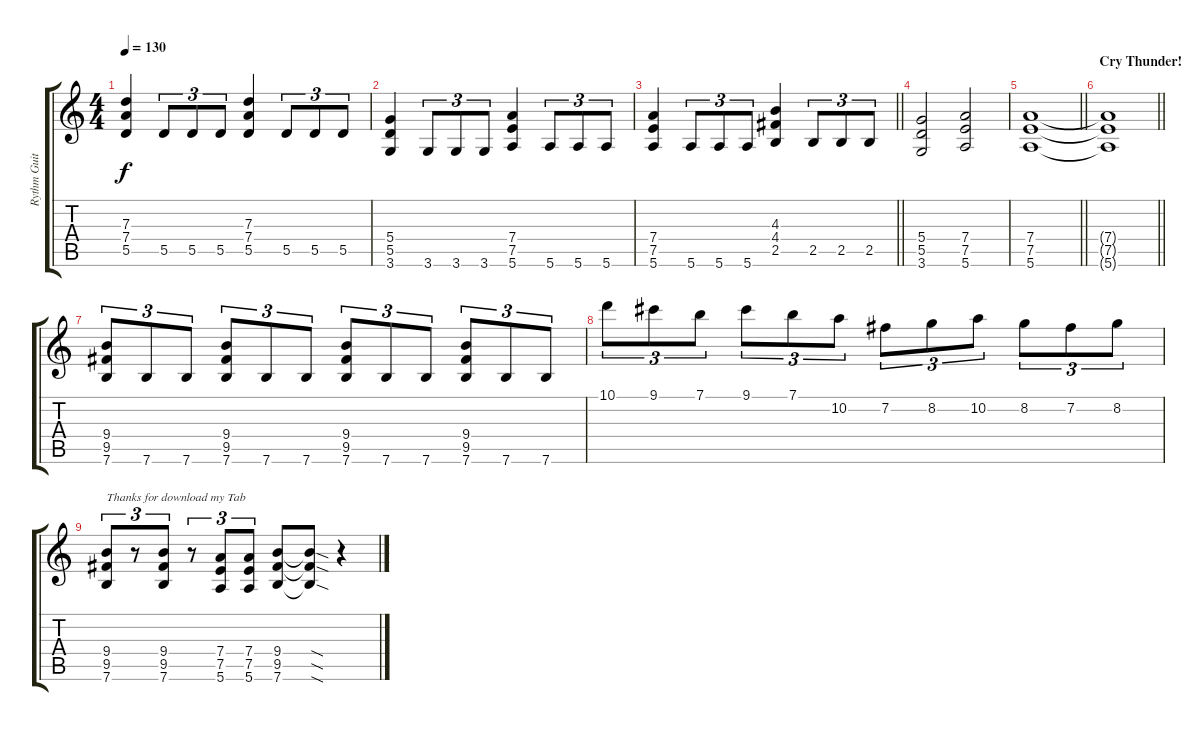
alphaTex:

\track ("Rythm Guitar - Li / Sam" "Rythm Guit") {instrument distortionguitar}
\staff {score tabs}
\tuning (E4 B3 G3 D3 A2 E2) {hide}
\ts (4 4)
\tempo 130
\clef g2
\ks c
(7.3 7.4 5.5).4{dy f} 5.5.8{tu (3 2)} 5.5.8{tu (3 2)} 5.5.8{tu (3 2)} (7.3 7.4 5.5).4 5.5.8{tu (3 2)} 5.5.8{tu (3 2)} 5.5.8{tu (3 2)} |
(5.4 5.5 3.6).4 3.6.8{tu (3 2)} 3.6.8{tu (3 2)} 3.6.8{tu (3 2)} (7.4 7.5 5.6).4 5.6.8{tu (3 2)} 5.6.8{tu (3 2)} 5.6.8{tu (3 2)} |
\barLineRight lightlight
(7.4 7.5 5.6).4 5.6.8{tu (3 2)} 5.6.8{tu (3 2)} 5.6.8{tu (3 2)} (4.3 4.4 2.5).4 2.5.8{tu (3 2)} 2.5.8{tu (3 2)} 2.5.8{tu (3 2)} |
(5.4 5.5 3.6).2 (7.4 7.5 5.6).2 |
\barLineRight lightlight
(7.4 7.5 5.6).1 |
\section ("" "Cry Thunder!")
\barLineRight lightlight
(7.4{t} 7.5{t} 5.6{t}).1 |
(9.4 9.5 7.6).8{tu (3 2)} 7.6.8{tu (3 2)} 7.6.8{tu (3 2)} (9.4 9.5 7.6).8{tu (3 2)} 7.6.8{tu (3 2)} 7.6.8{tu (3 2)} (9.4 9.5 7.6).8{tu (3 2)} 7.6.8{tu (3 2)} 7.6.8{tu (3 2)} (9.4 9.5 7.6).8{tu (3 2)} 7.6.8{tu (3 2)} 7.6.8{tu (3 2)} |
10.1.8{tu (3 2)} 9.1.8{tu (3 2)} 7.1.8{tu (3 2)} 9.1.8{tu (3 2)} 7.1.8{tu (3 2)} 10.2.8{tu (3 2)} 7.2.8{tu (3 2)} 8.2.8{tu (3 2)} 10.2.8{tu (3 2)} 8.2.8{tu (3 2)} 7.2.8{tu (3 2)} 8.2.8{tu (3 2)} |
(9.4 9.5 7.6).8{tu (3 2) txt "Thanks for download my Tab"} r.8{tu (3 2)} (9.4 9.5 7.6).8{tu (3 2)} r.8{tu (3 2)} (7.4 7.5 5.6).8{tu (3 2)} (7.4 7.5 5.6).8{tu (3 2)} (9.4 9.5 7.6).8 (9.4{sod t} 9.5{sod t} 7.6{sod t}).8 r.4
